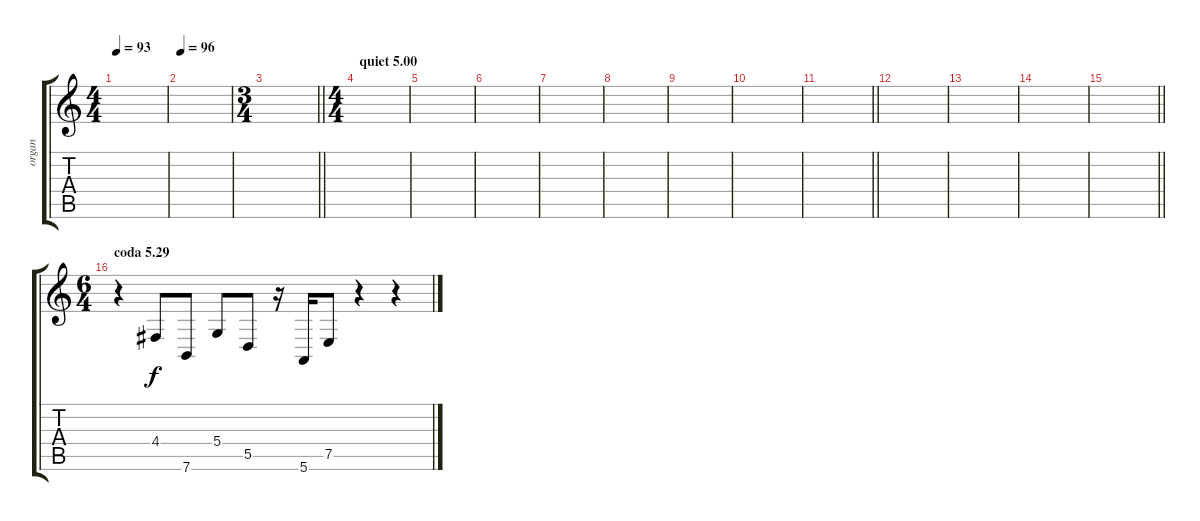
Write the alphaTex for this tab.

\track ("organ" "organ") {instrument percussiveorgan}
\staff {score tabs}
\tuning (E4 B3 G3 D3 A2 E2) {hide}
\ts (4 4)
\tempo 93
\clef g2
\ks c
|
\tempo 96
|
\ts (3 4)
\barLineRight lightlight
|
\ts (4 4)
\section ("" "quiet 5.00")
|
|
|
|
|
|
|
\barLineRight lightlight
|
|
|
|
\barLineRight lightlight
|
\ts (6 4)
\section ("" "coda 5.29")
r.4 4.4.8 7.6.8 5.4.8 5.5.8 r.16 5.6.16 7.5.8 r.4 r.4
